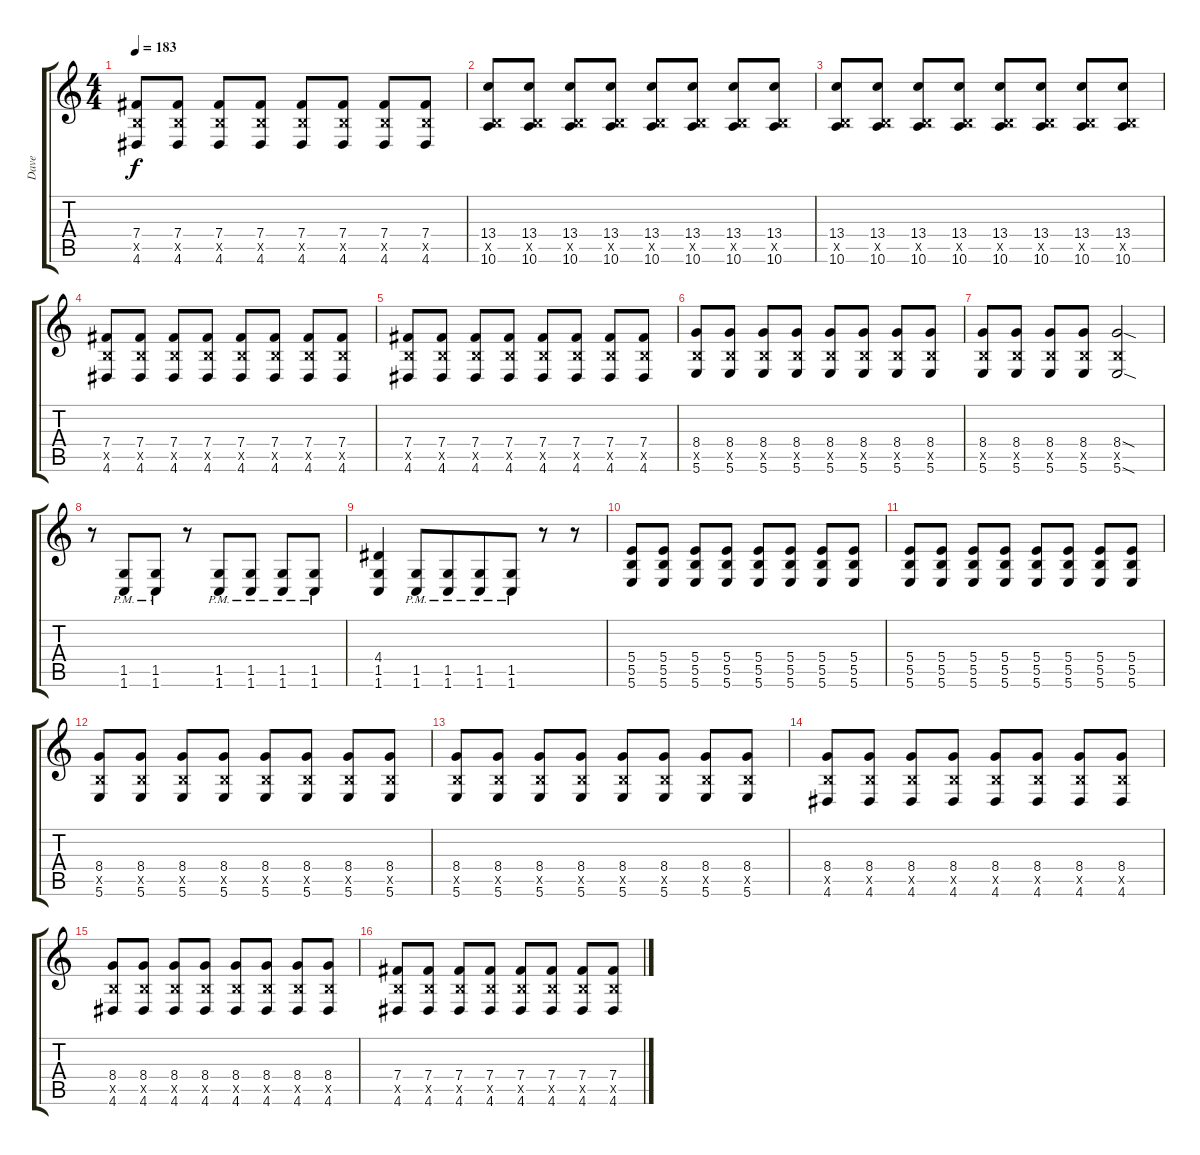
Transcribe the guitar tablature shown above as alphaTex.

\track ("Dave" "Dave") {instrument distortionguitar}
\staff {score tabs}
\tuning (Db4 Ab3 E3 B2 Gb2 B1) {hide}
\ts (4 4)
\tempo 183
\clef g2
\ks c
(7.4 5.5{x} 4.6).8{dy f} (7.4 5.5{x} 4.6).8 (7.4 5.5{x} 4.6).8 (7.4 5.5{x} 4.6).8 (7.4 5.5{x} 4.6).8 (7.4 5.5{x} 4.6).8 (7.4 5.5{x} 4.6).8 (7.4 5.5{x} 4.6).8 |
(13.4 5.5{x} 10.6).8 (13.4 5.5{x} 10.6).8 (13.4 5.5{x} 10.6).8 (13.4 5.5{x} 10.6).8 (13.4 5.5{x} 10.6).8 (13.4 5.5{x} 10.6).8 (13.4 5.5{x} 10.6).8 (13.4 5.5{x} 10.6).8 |
(13.4 5.5{x} 10.6).8 (13.4 5.5{x} 10.6).8 (13.4 5.5{x} 10.6).8 (13.4 5.5{x} 10.6).8 (13.4 5.5{x} 10.6).8 (13.4 5.5{x} 10.6).8 (13.4 5.5{x} 10.6).8 (13.4 5.5{x} 10.6).8 |
(7.4 5.5{x} 4.6).8 (7.4 5.5{x} 4.6).8 (7.4 5.5{x} 4.6).8 (7.4 5.5{x} 4.6).8 (7.4 5.5{x} 4.6).8 (7.4 5.5{x} 4.6).8 (7.4 5.5{x} 4.6).8 (7.4 5.5{x} 4.6).8 |
(7.4 5.5{x} 4.6).8 (7.4 5.5{x} 4.6).8 (7.4 5.5{x} 4.6).8 (7.4 5.5{x} 4.6).8 (7.4 5.5{x} 4.6).8 (7.4 5.5{x} 4.6).8 (7.4 5.5{x} 4.6).8 (7.4 5.5{x} 4.6).8 |
(8.4 5.5{x} 5.6).8 (8.4 5.5{x} 5.6).8 (8.4 5.5{x} 5.6).8 (8.4 5.5{x} 5.6).8 (8.4 5.5{x} 5.6).8 (8.4 5.5{x} 5.6).8 (8.4 5.5{x} 5.6).8 (8.4 5.5{x} 5.6).8 |
(8.4 5.5{x} 5.6).8 (8.4 5.5{x} 5.6).8 (8.4 5.5{x} 5.6).8 (8.4 5.5{x} 5.6).8 (8.4{sod} 5.5{x} 5.6{sod}).2 |
r.8{beam merge} (1.5{pm} 1.6{pm}).8{beam merge} (1.5{pm} 1.6{pm}).8 r.8 (1.5{pm} 1.6{pm}).8 (1.5{pm} 1.6{pm}).8 (1.5{pm} 1.6{pm}).8 (1.5{pm} 1.6{pm}).8 |
(4.4 1.5 1.6).4{beam merge} (1.5{pm} 1.6).8 (1.5{pm} 1.6).8{beam merge} (1.5{pm} 1.6).8 (1.5{pm} 1.6).8{beam merge} r.8 r.8 |
(5.4 5.5 5.6).8 (5.4 5.5 5.6).8 (5.4 5.5 5.6).8 (5.4 5.5 5.6).8 (5.4 5.5 5.6).8 (5.4 5.5 5.6).8 (5.4 5.5 5.6).8 (5.4 5.5 5.6).8 |
(5.4 5.5 5.6).8 (5.4 5.5 5.6).8 (5.4 5.5 5.6).8 (5.4 5.5 5.6).8 (5.4 5.5 5.6).8 (5.4 5.5 5.6).8 (5.4 5.5 5.6).8 (5.4 5.5 5.6).8 |
(8.4 5.5{x} 5.6).8 (8.4 5.5{x} 5.6).8 (8.4 5.5{x} 5.6).8 (8.4 5.5{x} 5.6).8 (8.4 5.5{x} 5.6).8 (8.4 5.5{x} 5.6).8 (8.4 5.5{x} 5.6).8 (8.4 5.5{x} 5.6).8 |
(8.4 5.5{x} 5.6).8 (8.4 5.5{x} 5.6).8 (8.4 5.5{x} 5.6).8 (8.4 5.5{x} 5.6).8 (8.4 5.5{x} 5.6).8 (8.4 5.5{x} 5.6).8 (8.4 5.5{x} 5.6).8 (8.4 5.5{x} 5.6).8 |
(8.4 5.5{x} 4.6).8 (8.4 5.5{x} 4.6).8 (8.4 5.5{x} 4.6).8 (8.4 5.5{x} 4.6).8 (8.4 5.5{x} 4.6).8 (8.4 5.5{x} 4.6).8 (8.4 5.5{x} 4.6).8 (8.4 5.5{x} 4.6).8 |
(8.4 5.5{x} 4.6).8 (8.4 5.5{x} 4.6).8 (8.4 5.5{x} 4.6).8 (8.4 5.5{x} 4.6).8 (8.4 5.5{x} 4.6).8 (8.4 5.5{x} 4.6).8 (8.4 5.5{x} 4.6).8 (8.4 5.5{x} 4.6).8 |
(7.4 5.5{x} 4.6).8 (7.4 5.5{x} 4.6).8 (7.4 5.5{x} 4.6).8 (7.4 5.5{x} 4.6).8 (7.4 5.5{x} 4.6).8 (7.4 5.5{x} 4.6).8 (7.4 5.5{x} 4.6).8 (7.4 5.5{x} 4.6).8
